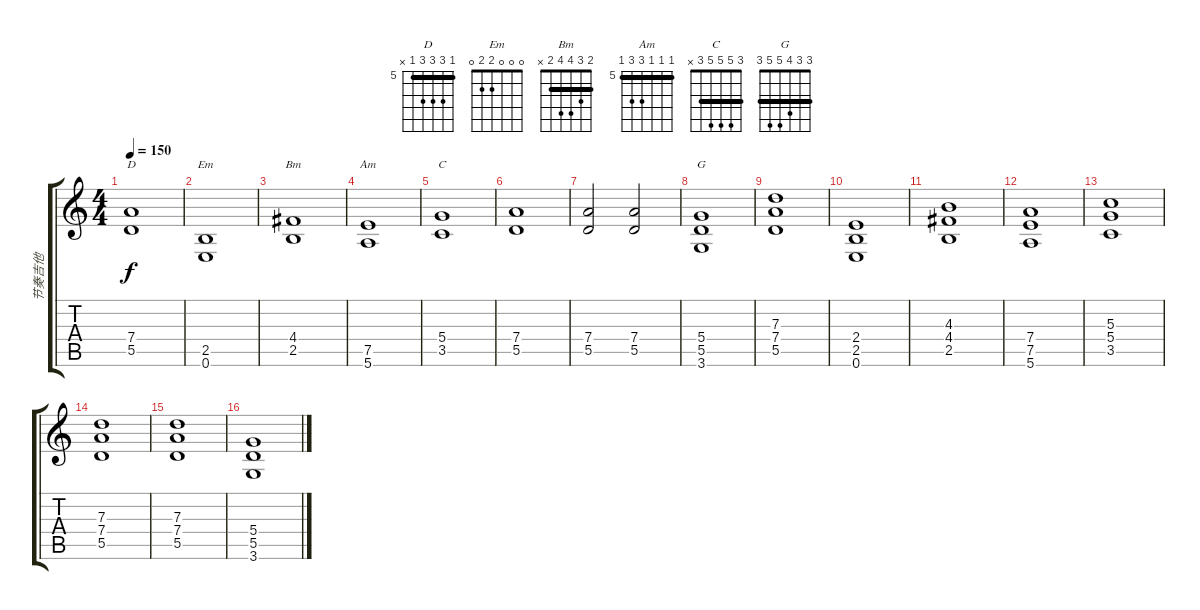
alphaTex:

\track ("节奏吉他" "节奏吉他") {instrument distortionguitar}
\staff {score tabs}
\tuning (E4 B3 G3 D3 A2 E2) {hide}
\chord ("D" 5 7 7 7 5 x) {firstfret 5 barre 5}
\chord ("Em" 0 0 0 2 2 0)
\chord ("Bm" 2 3 4 4 2 x) {barre 2}
\chord ("Am" 5 5 5 7 7 5) {firstfret 5 barre 5}
\chord ("C" 3 5 5 5 3 x) {barre 3}
\chord ("G" 3 3 4 5 5 3) {barre 3}
\ts (4 4)
\tempo 150
\clef g2
\ks c
(7.4 5.5).1{ch "D" dy f} |
(2.5 0.6).1{ch "Em"} |
(4.4 2.5).1{ch "Bm"} |
(7.5 5.6).1{ch "Am"} |
(5.4 3.5).1{ch "C"} |
(7.4 5.5).1 |
(7.4 5.5).2 (7.4 5.5).2 |
(5.4 5.5 3.6).1{ch "G"} |
(7.3 7.4 5.5).1 |
(2.4 2.5 0.6).1 |
(4.3 4.4 2.5).1 |
(7.4 7.5 5.6).1 |
(5.3 5.4 3.5).1 |
(7.3 7.4 5.5).1 |
(7.3 7.4 5.5).1 |
(5.4 5.5 3.6).1
